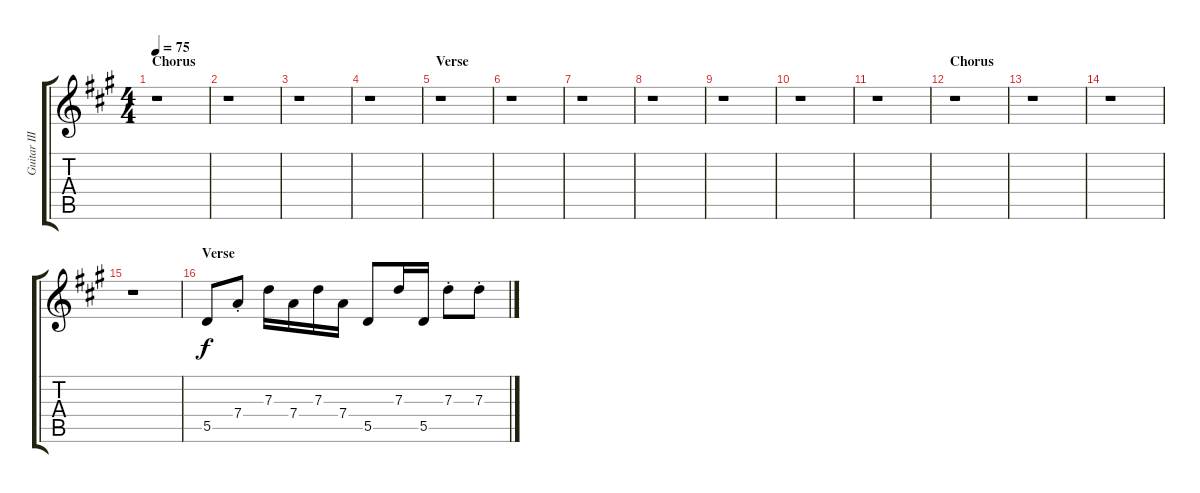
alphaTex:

\track ("Guitar III" "Guitar III") {instrument electricguitarclean}
\staff {score tabs}
\tuning (E4 B3 G3 D3 A2 E2) {hide}
\ts (4 4)
\section ("" "Chorus")
\tempo 75
\clef g2
\ks a
r.1{dy f} |
r.1 |
r.1 |
r.1 |
\section ("" "Verse")
r.1 |
r.1 |
r.1 |
r.1 |
r.1 |
r.1 |
r.1 |
\section ("" "Chorus")
r.1 |
r.1 |
r.1 |
r.1 |
\section ("" "Verse")
5.5.8 7.4{st}.8 7.3.16 7.4.16 7.3.16 7.4.16 5.5.8 7.3.16 5.5.16 7.3{st}.8 7.3{st}.8
